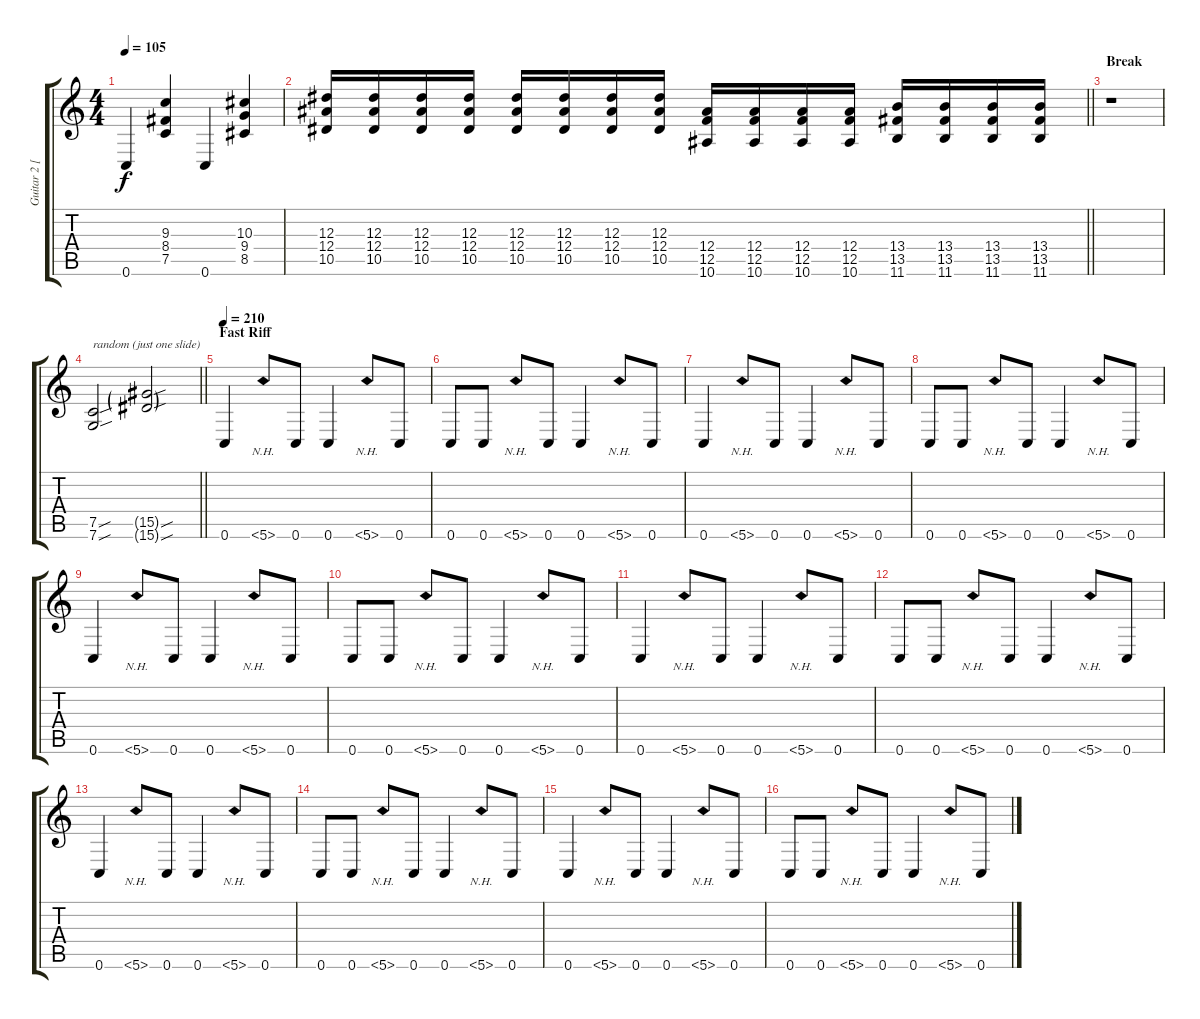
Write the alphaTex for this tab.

\track ("Guitar 2 [Josh Homme]" "Guitar 2 [") {instrument distortionguitar bank 97}
\staff {score tabs}
\tuning (C4 G3 Eb3 Bb2 F2 C2) {hide}
\ts (4 4)
\tempo 105
\clef g2
\ks c
0.6.4{dy f} (9.3 8.4 7.5).4 0.6.4 (10.3 9.4 8.5).4 |
\barLineRight lightlight
(12.3 12.4 10.5).16 (12.3 12.4 10.5).16 (12.3 12.4 10.5).16 (12.3 12.4 10.5).16 (12.3 12.4 10.5).16 (12.3 12.4 10.5).16 (12.3 12.4 10.5).16 (12.3 12.4 10.5).16 (12.4 12.5 10.6).16 (12.4 12.5 10.6).16 (12.4 12.5 10.6).16 (12.4 12.5 10.6).16 (13.4 13.5 11.6).16 (13.4 13.5 11.6).16 (13.4 13.5 11.6).16 (13.4 13.5 11.6).16 |
\section ("" "Break")
r.1 |
\barLineRight lightlight
(7.5{sou} 7.6{sou}).2{txt "random (just one slide)"} (15.5{sou g} 15.6{sou g}).2 |
\section ("" "Fast Riff")
\tempo 210
0.6.4{volume 13} 5.6{nh}.8 0.6.8 0.6.4 5.6{nh}.8 0.6.8 |
0.6.8 0.6.8 5.6{nh}.8 0.6.8 0.6.4 5.6{nh}.8 0.6.8 |
0.6.4 5.6{nh}.8 0.6.8 0.6.4 5.6{nh}.8 0.6.8 |
0.6.8 0.6.8 5.6{nh}.8 0.6.8 0.6.4 5.6{nh}.8 0.6.8 |
0.6.4 5.6{nh}.8 0.6.8 0.6.4 5.6{nh}.8 0.6.8 |
0.6.8 0.6.8 5.6{nh}.8 0.6.8 0.6.4 5.6{nh}.8 0.6.8 |
0.6.4 5.6{nh}.8 0.6.8 0.6.4 5.6{nh}.8 0.6.8 |
0.6.8 0.6.8 5.6{nh}.8 0.6.8 0.6.4 5.6{nh}.8 0.6.8 |
0.6.4 5.6{nh}.8 0.6.8 0.6.4 5.6{nh}.8 0.6.8 |
0.6.8 0.6.8 5.6{nh}.8 0.6.8 0.6.4 5.6{nh}.8 0.6.8 |
0.6.4 5.6{nh}.8 0.6.8 0.6.4 5.6{nh}.8 0.6.8 |
0.6.8 0.6.8 5.6{nh}.8 0.6.8 0.6.4 5.6{nh}.8 0.6.8
